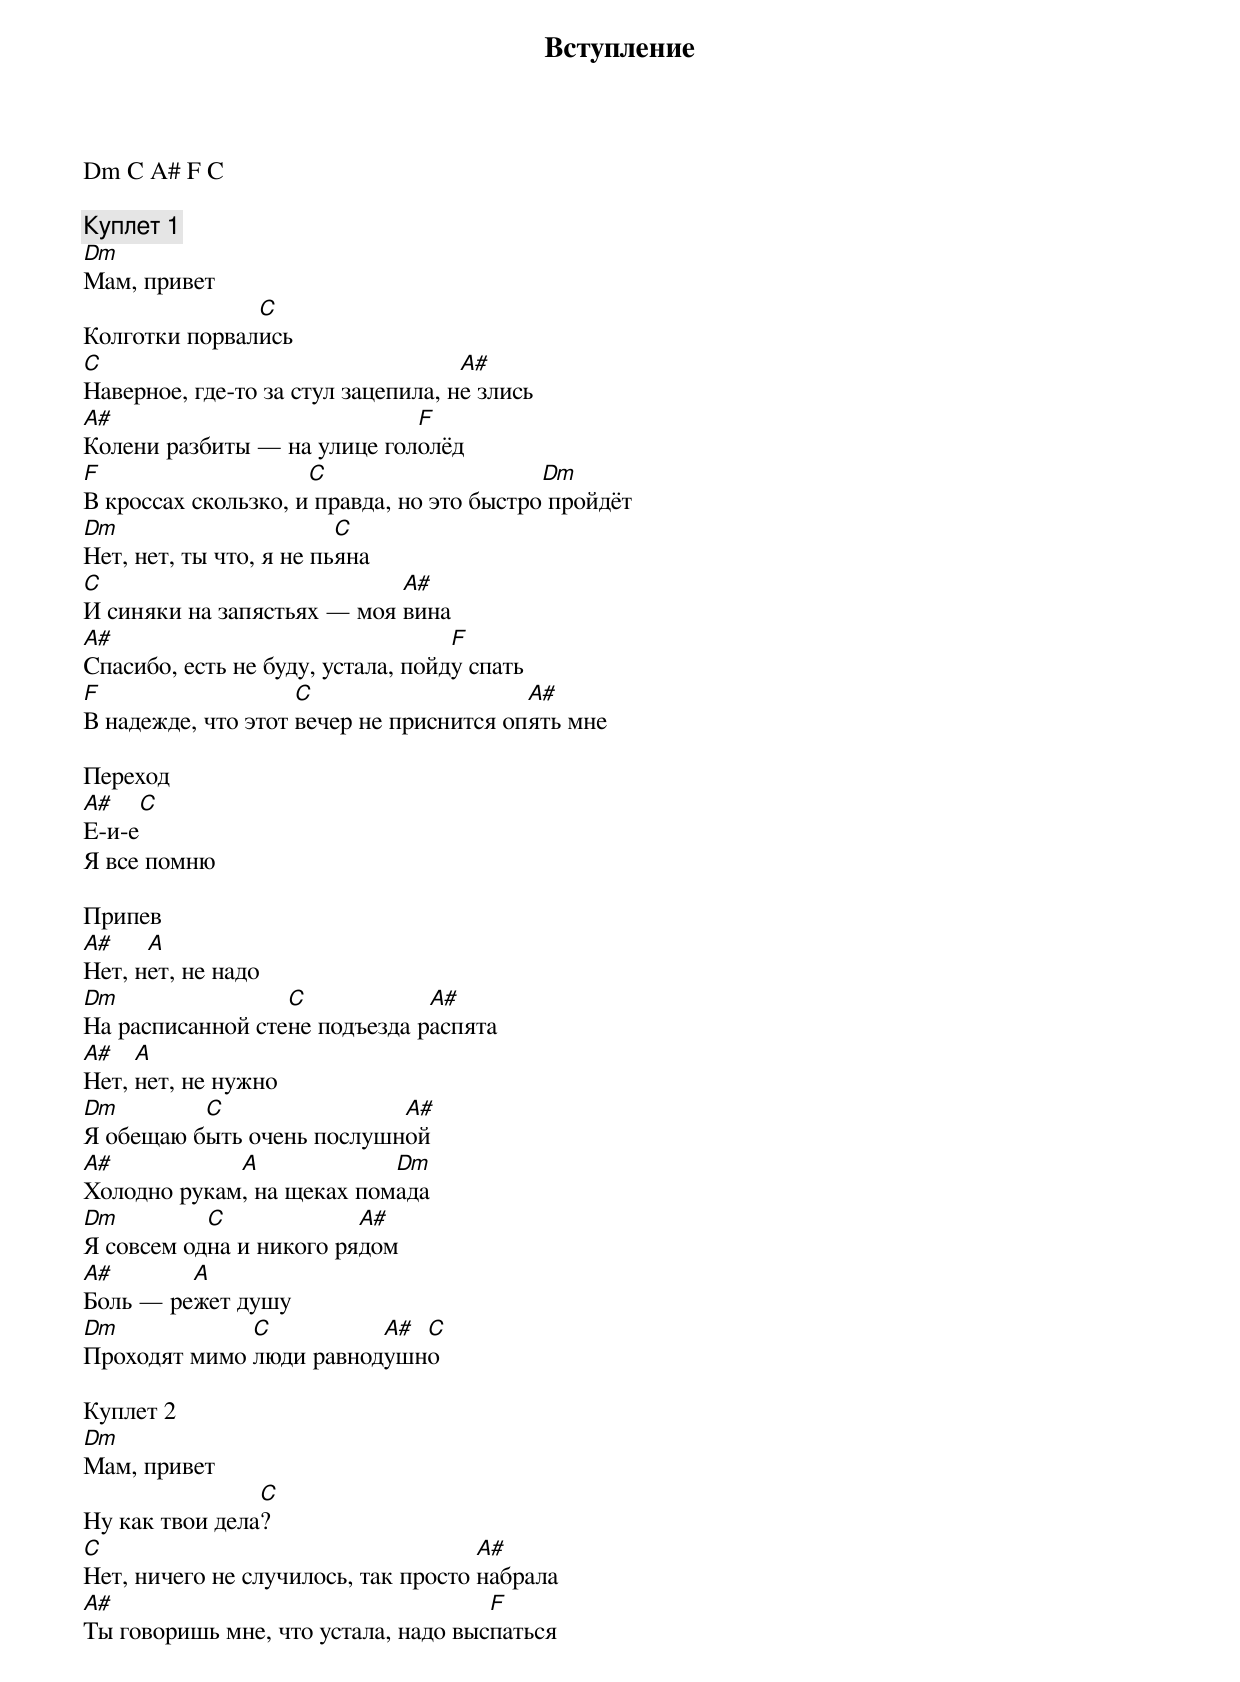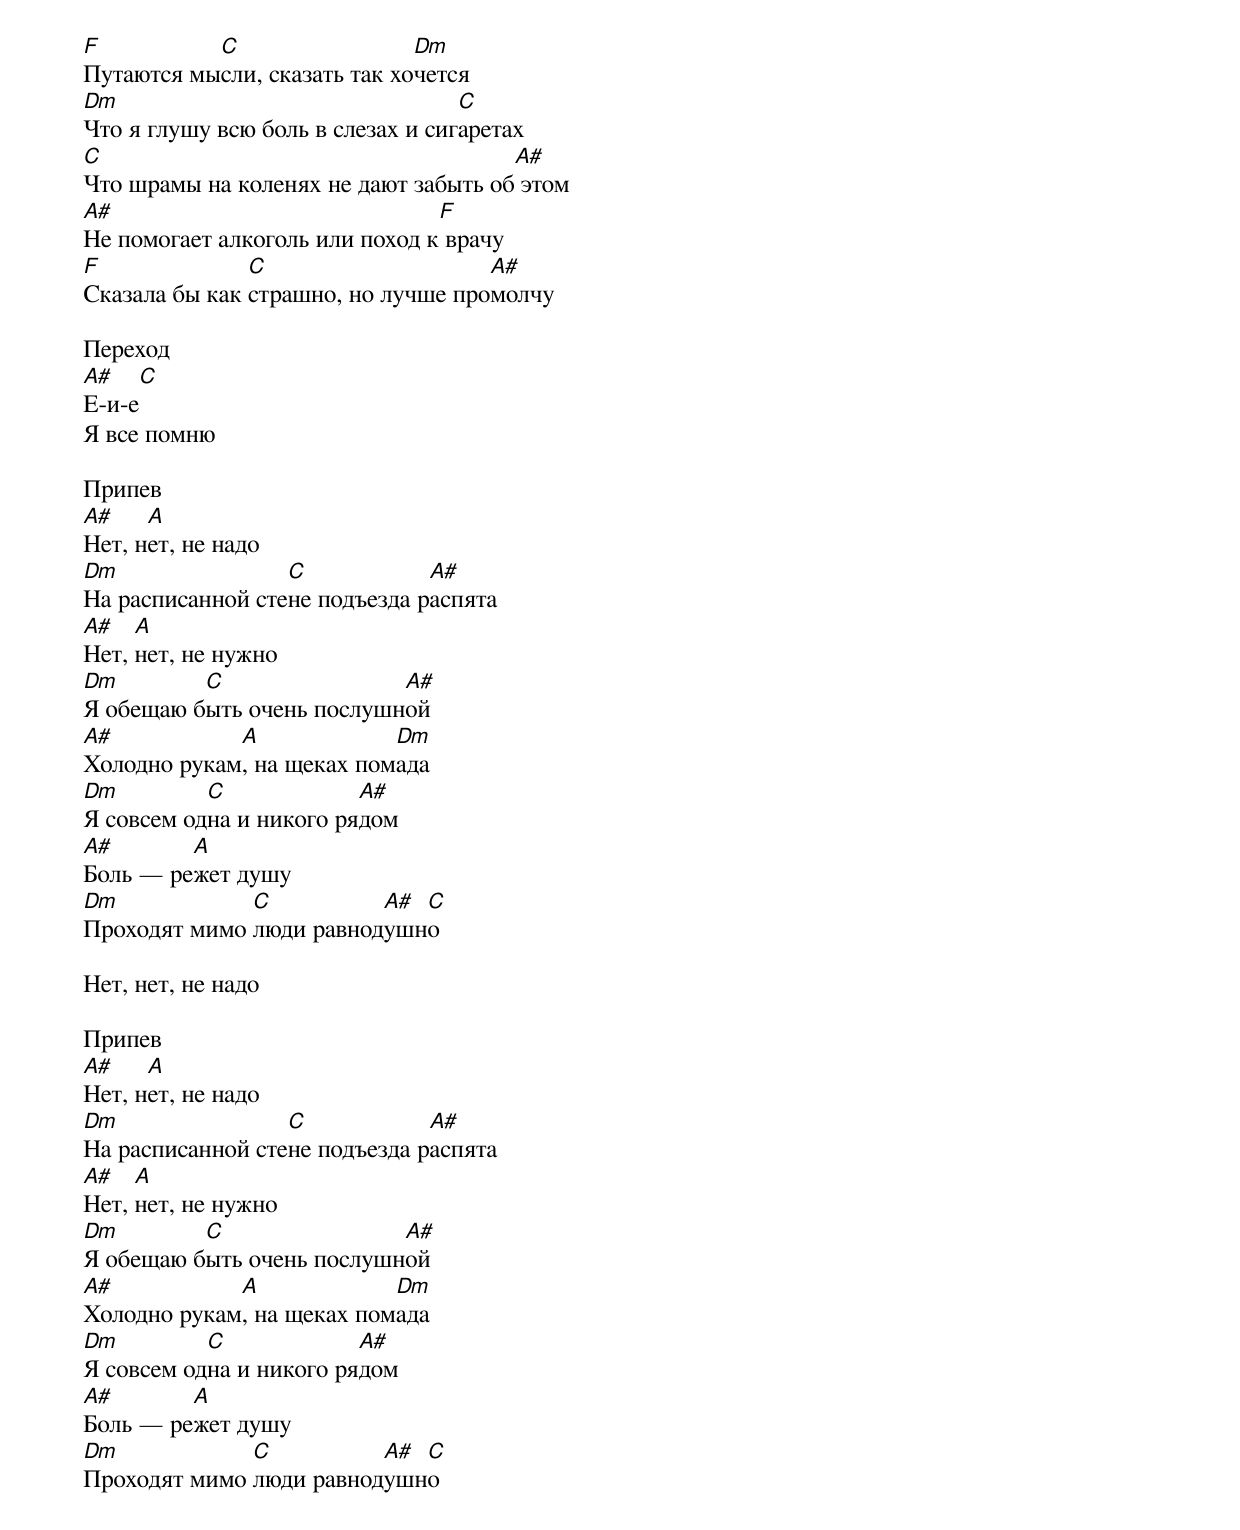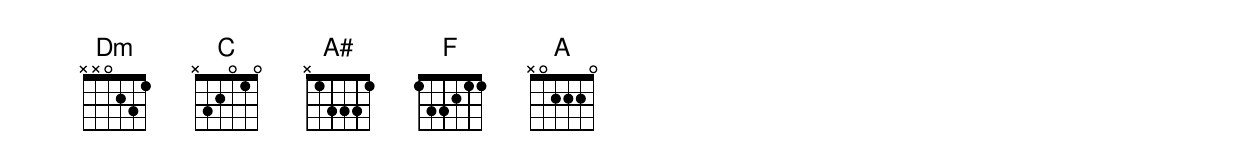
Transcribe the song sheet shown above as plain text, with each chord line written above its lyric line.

Вступление
Dm C A# F C

Куплет 1
Dm
Мам, привет
               C
Колготки порвались
C                                   A#
Наверное, где-то за стул зацепила, не злись
A#                           F
Колени разбиты — на улице гололёд
F                    C                     Dm
В кроссах скользко, и правда, но это быстро пройдёт
Dm                       C
Нет, нет, ты что, я не пьяна
C                           A#
И синяки на запястьях — моя вина
A#                                 F
Спасибо, есть не буду, устала, пойду спать
F                   C                    A#
В надежде, что этот вечер не приснится опять мне

Переход
A#    C
Е-и-е
Я все помню

Припев
A#    A
Нет, нет, не надо
Dm                C            A#
На расписанной стене подъезда распята
A#   A
Нет, нет, не нужно
Dm        C                A#
Я обещаю быть очень послушной
A#           A             Dm
Холодно рукам, на щеках помада
Dm         C             A#
Я совсем одна и никого рядом
A#       A
Боль — режет душу
Dm            C          A# C
Проходят мимо люди равнодушно

Куплет 2
Dm
Мам, привет
                C
Ну как твои дела?
C                                    A#
Нет, ничего не случилось, так просто набрала
A#                                   F
Ты говоришь мне, что устала, надо выспаться
F          C                  Dm
Путаются мысли, сказать так хочется
Dm                                 C
Что я глушу всю боль в слезах и сигаретах
C                                     A#
Что шрамы на коленях не дают забыть об этом
A#                              F
Не помогает алкоголь или поход к врачу
F              C                    A#
Сказала бы как страшно, но лучше промолчу

Переход
A#    C
Е-и-е
Я все помню

Припев
A#    A
Нет, нет, не надо
Dm                C            A#
На расписанной стене подъезда распята
A#   A
Нет, нет, не нужно
Dm        C                A#
Я обещаю быть очень послушной
A#           A             Dm
Холодно рукам, на щеках помада
Dm         C             A#
Я совсем одна и никого рядом
A#       A
Боль — режет душу
Dm            C          A# C
Проходят мимо люди равнодушно

Нет, нет, не надо

Припев
A#    A
Нет, нет, не надо
Dm                C            A#
На расписанной стене подъезда распята
A#   A
Нет, нет, не нужно
Dm        C                A#
Я обещаю быть очень послушной
A#           A             Dm
Холодно рукам, на щеках помада
Dm         C             A#
Я совсем одна и никого рядом
A#       A
Боль — режет душу
Dm            C          A# C
Проходят мимо люди равнодушно
